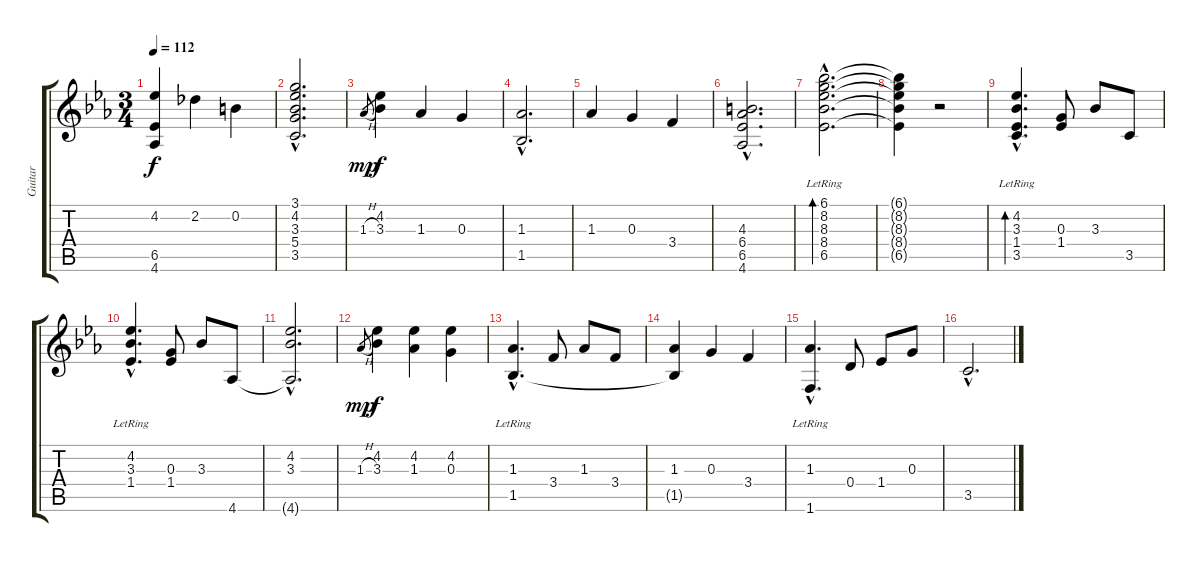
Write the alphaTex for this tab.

\track ("Guitar" "Guitar") {instrument acousticguitarnylon}
\staff {score tabs}
\tuning (E4 B3 G3 D3 A2 E2) {hide}
\ts (3 4)
\tempo 112
\clef g2
\ks cminor
(4.2 6.5 4.6).4{dy f} 2.2.4 0.2.4 |
(3.1{hac} 4.2{hac} 3.3{hac} 5.4{hac} 3.5{hac}).2{d} |
1.3{h}.8{gr dy mp} (4.2 3.3).4{dy f} 1.3.4 0.3.4 |
(1.3{hac} 1.5{hac}).2{d} |
1.3.4 0.3.4 3.4.4 |
(4.3{hac} 6.4{hac} 6.5{hac} 4.6{hac}).2{d} |
(6.1{hac lr} 8.2{hac lr} 8.3{hac lr} 8.4{hac lr} 6.5{hac lr}).2{d bd 120 volume 9} |
(6.1{t} 8.2{t} 8.3{t} 8.4{t} 6.5{t}).4 r.2 |
(4.2{hac lr} 3.3{hac lr} 1.4{hac lr} 3.5{hac lr}).4{d bd 240} (0.3 1.4).8 3.3.8 3.5.8 |
(4.2{hac lr} 3.3{hac lr} 1.4{hac lr}).4{d} (0.3 1.4).8 3.3.8 4.6.8 |
(4.2{hac} 3.3{hac} 4.6{hac t}).2{d} |
1.3{h}.8{gr dy mp} (4.2 3.3).4{dy f} (4.2 1.3).4 (4.2 0.3).4 |
(1.3{hac} 1.5{hac lr}).4{d} 3.4.8 1.3.8 3.4.8 |
(1.3 1.5{t}).4 0.3.4 3.4.4 |
(1.3{hac} 1.6{hac lr}).4{d} 0.4.8 1.4.8 0.3.8 |
3.5{hac}.2{d}
